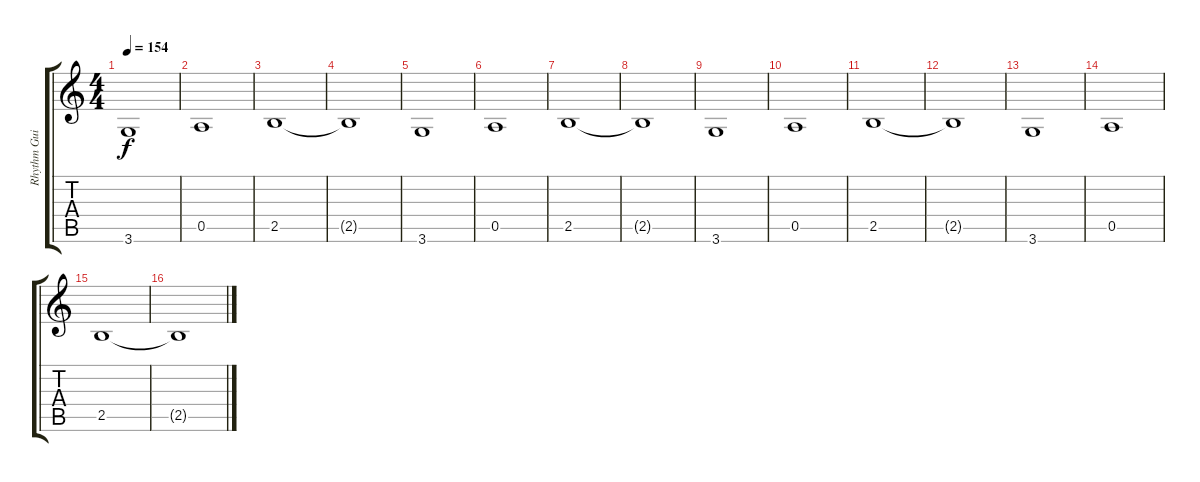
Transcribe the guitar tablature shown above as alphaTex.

\track ("Rhythm Guitar" "Rhythm Gui") {instrument distortionguitar}
\staff {score tabs}
\tuning (E4 B3 G3 D3 A2 E2) {hide}
\ts (4 4)
\section ("" "")
\tempo 154
\clef g2
\ks c
3.6.1{dy f instrument distortionguitar} |
0.5.1 |
2.5.1 |
2.5{t}.1 |
3.6.1 |
0.5.1 |
2.5.1 |
2.5{t}.1 |
\section ("" "")
3.6.1 |
0.5.1 |
2.5.1 |
2.5{t}.1 |
3.6.1 |
0.5.1 |
2.5.1 |
2.5{t}.1
